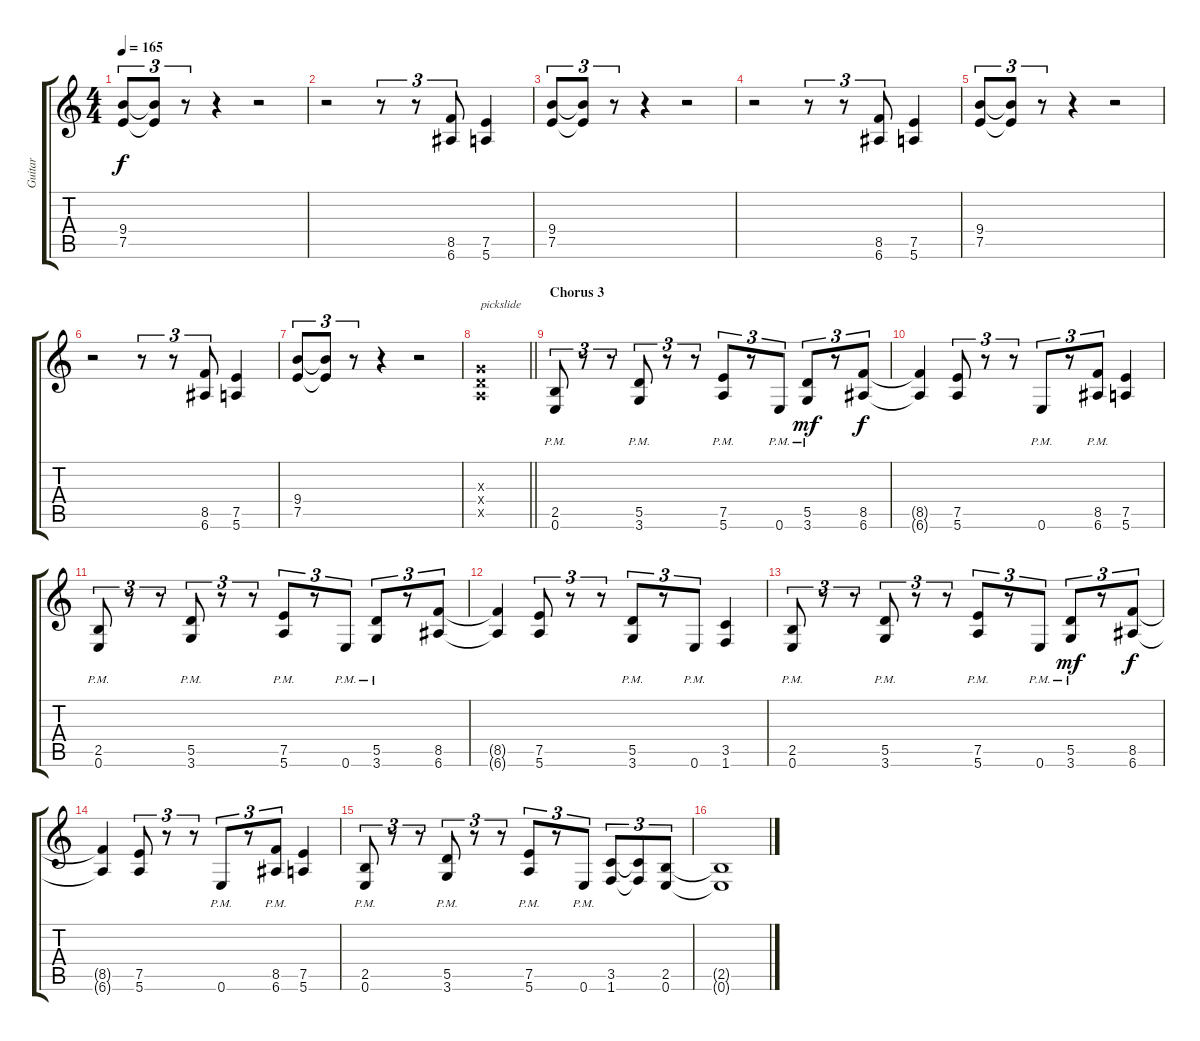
\track ("Guitar" "Guitar") {instrument distortionguitar}
\staff {score tabs}
\tuning (E4 B3 G3 D3 A2 E2) {hide}
\ts (4 4)
\tempo 165
\clef g2
\ks c
(9.4 7.5).8{tu (3 2) dy f} (9.4{t} 7.5{t}).8{tu (3 2)} r.8{tu (3 2)} r.4 r.2 |
r.2 r.8{tu (3 2)} r.8{tu (3 2)} (8.5 6.6).8{tu (3 2)} (7.5 5.6).4 |
(9.4 7.5).8{tu (3 2)} (9.4{t} 7.5{t}).8{tu (3 2)} r.8{tu (3 2)} r.4 r.2 |
r.2 r.8{tu (3 2)} r.8{tu (3 2)} (8.5 6.6).8{tu (3 2)} (7.5 5.6).4 |
(9.4 7.5).8{tu (3 2)} (9.4{t} 7.5{t}).8{tu (3 2)} r.8{tu (3 2)} r.4 r.2 |
r.2 r.8{tu (3 2)} r.8{tu (3 2)} (8.5 6.6).8{tu (3 2)} (7.5 5.6).4 |
(9.4 7.5).8{tu (3 2)} (9.4{t} 7.5{t}).8{tu (3 2)} r.8{tu (3 2)} r.4 r.2 |
\barLineRight lightlight
(0.3{x} 0.4{x} 0.5{x}).1{txt "pickslide"} |
\section ("" "Chorus 3")
(2.5{pm} 0.6{pm}).8{tu (3 2)} r.8{tu (3 2)} r.8{tu (3 2)} (5.5{pm} 3.6{pm}).8{tu (3 2)} r.8{tu (3 2)} r.8{tu (3 2)} (7.5{pm} 5.6{pm}).8{tu (3 2)} r.8{tu (3 2)} 0.6{pm}.8{tu (3 2)} (5.5{pm} 3.6{pm}).8{tu (3 2) dy mf} r.8{tu (3 2)} (8.5 6.6).8{tu (3 2) dy f} |
(8.5{t} 6.6{t}).4 (7.5 5.6).8{tu (3 2)} r.8{tu (3 2)} r.8{tu (3 2)} 0.6{pm}.8{tu (3 2)} r.8{tu (3 2)} (8.5{pm} 6.6{pm}).8{tu (3 2)} (7.5 5.6).4 |
(2.5{pm} 0.6{pm}).8{tu (3 2)} r.8{tu (3 2)} r.8{tu (3 2)} (5.5{pm} 3.6{pm}).8{tu (3 2)} r.8{tu (3 2)} r.8{tu (3 2)} (7.5{pm} 5.6{pm}).8{tu (3 2)} r.8{tu (3 2)} 0.6{pm}.8{tu (3 2)} (5.5{pm} 3.6{pm}).8{tu (3 2)} r.8{tu (3 2)} (8.5 6.6).8{tu (3 2)} |
(8.5{t} 6.6{t}).4 (7.5 5.6).8{tu (3 2)} r.8{tu (3 2)} r.8{tu (3 2)} (5.5{pm} 3.6{pm}).8{tu (3 2)} r.8{tu (3 2)} 0.6{pm}.8{tu (3 2)} (3.5 1.6).4 |
(2.5{pm} 0.6{pm}).8{tu (3 2)} r.8{tu (3 2)} r.8{tu (3 2)} (5.5{pm} 3.6{pm}).8{tu (3 2)} r.8{tu (3 2)} r.8{tu (3 2)} (7.5{pm} 5.6{pm}).8{tu (3 2)} r.8{tu (3 2)} 0.6{pm}.8{tu (3 2)} (5.5{pm} 3.6{pm}).8{tu (3 2) dy mf} r.8{tu (3 2)} (8.5 6.6).8{tu (3 2) dy f} |
(8.5{t} 6.6{t}).4 (7.5 5.6).8{tu (3 2)} r.8{tu (3 2)} r.8{tu (3 2)} 0.6{pm}.8{tu (3 2)} r.8{tu (3 2)} (8.5{pm} 6.6{pm}).8{tu (3 2)} (7.5 5.6).4 |
(2.5{pm} 0.6{pm}).8{tu (3 2)} r.8{tu (3 2)} r.8{tu (3 2)} (5.5{pm} 3.6{pm}).8{tu (3 2)} r.8{tu (3 2)} r.8{tu (3 2)} (7.5{pm} 5.6{pm}).8{tu (3 2)} r.8{tu (3 2)} 0.6{pm}.8{tu (3 2)} (3.5 1.6).8{tu (3 2)} (3.5{t} 1.6{t}).8{tu (3 2)} (2.5 0.6).8{tu (3 2)} |
(2.5{t} 0.6{t}).1
